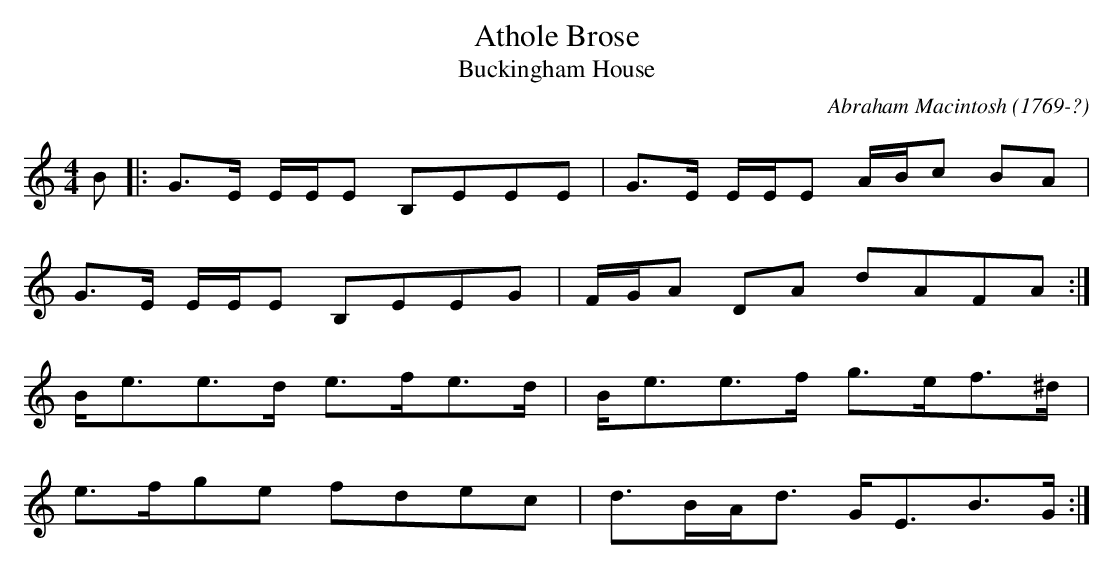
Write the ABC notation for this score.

X:1
T:Athole Brose
T:Buckingham House
C:Abraham Macintosh (1769-?)
M:4/4
L:1/8
K:Am
B |: G>E E/E/E B,EEE  | G>E   E/E/E A/B/c BA |
     G>E E/E/E B,EEG  | F/G/A DA    dAFA    :|
     B<ee>d    e>fe>d | B<ee>f      g>ef>^d  |
     e>fge     fdec   | d>BA<d      G<EB>G  :|
